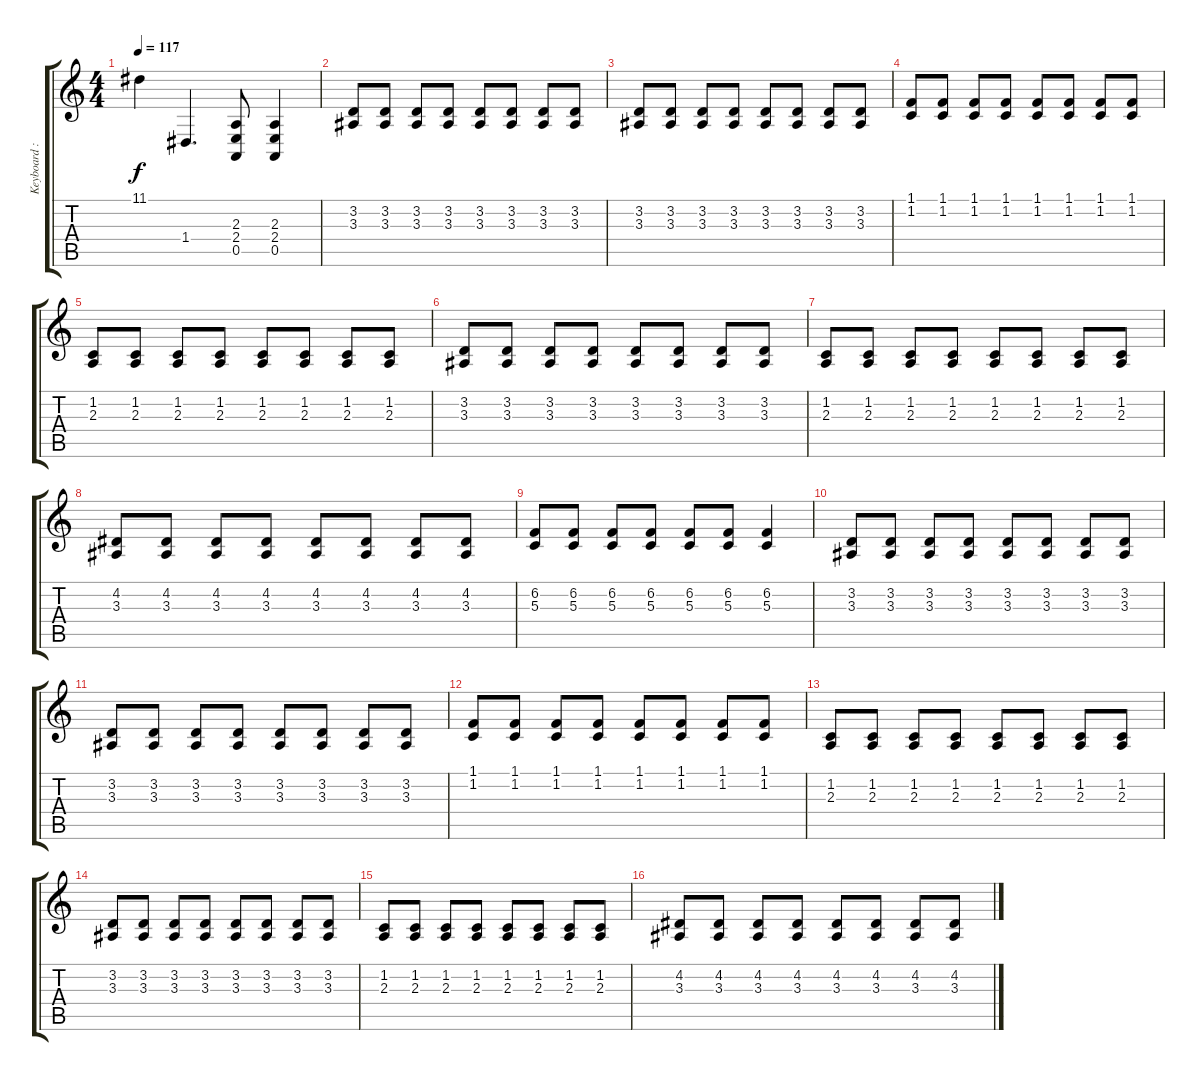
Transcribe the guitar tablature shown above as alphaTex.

\track ("Keyboard : Kotobuki Tsumugi - Chan" "Keyboard :") {instrument brightacousticpiano}
\staff {score tabs}
\tuning (E4 B3 G3 D3 A2 E2) {hide}
\ts (4 4)
\tempo 117
\clef g2
\ks c
11.1{t}.4{dy f} 1.4.4{d} (2.3 2.4 0.5).8 (2.3 2.4 0.5).4 |
(3.2 3.3).8{balance 14} (3.2 3.3).8 (3.2 3.3).8 (3.2 3.3).8 (3.2 3.3).8 (3.2 3.3).8 (3.2 3.3).8 (3.2 3.3).8 |
(3.2 3.3).8 (3.2 3.3).8 (3.2 3.3).8 (3.2 3.3).8 (3.2 3.3).8 (3.2 3.3).8 (3.2 3.3).8 (3.2 3.3).8 |
(1.1 1.2).8 (1.1 1.2).8 (1.1 1.2).8 (1.1 1.2).8 (1.1 1.2).8 (1.1 1.2).8 (1.1 1.2).8 (1.1 1.2).8 |
(1.2 2.3).8 (1.2 2.3).8 (1.2 2.3).8 (1.2 2.3).8 (1.2 2.3).8 (1.2 2.3).8 (1.2 2.3).8 (1.2 2.3).8 |
(3.2 3.3).8 (3.2 3.3).8 (3.2 3.3).8 (3.2 3.3).8 (3.2 3.3).8 (3.2 3.3).8 (3.2 3.3).8 (3.2 3.3).8 |
(1.2 2.3).8 (1.2 2.3).8 (1.2 2.3).8 (1.2 2.3).8 (1.2 2.3).8 (1.2 2.3).8 (1.2 2.3).8 (1.2 2.3).8 |
(4.2 3.3).8 (4.2 3.3).8 (4.2 3.3).8 (4.2 3.3).8 (4.2 3.3).8 (4.2 3.3).8 (4.2 3.3).8 (4.2 3.3).8 |
(6.2 5.3).8 (6.2 5.3).8 (6.2 5.3).8 (6.2 5.3).8 (6.2 5.3).8 (6.2 5.3).8 (6.2 5.3).4 |
(3.2 3.3).8 (3.2 3.3).8 (3.2 3.3).8 (3.2 3.3).8 (3.2 3.3).8 (3.2 3.3).8 (3.2 3.3).8 (3.2 3.3).8 |
(3.2 3.3).8 (3.2 3.3).8 (3.2 3.3).8 (3.2 3.3).8 (3.2 3.3).8 (3.2 3.3).8 (3.2 3.3).8 (3.2 3.3).8 |
(1.1 1.2).8 (1.1 1.2).8 (1.1 1.2).8 (1.1 1.2).8 (1.1 1.2).8 (1.1 1.2).8 (1.1 1.2).8 (1.1 1.2).8 |
(1.2 2.3).8 (1.2 2.3).8 (1.2 2.3).8 (1.2 2.3).8 (1.2 2.3).8 (1.2 2.3).8 (1.2 2.3).8 (1.2 2.3).8 |
(3.2 3.3).8 (3.2 3.3).8 (3.2 3.3).8 (3.2 3.3).8 (3.2 3.3).8 (3.2 3.3).8 (3.2 3.3).8 (3.2 3.3).8 |
(1.2 2.3).8 (1.2 2.3).8 (1.2 2.3).8 (1.2 2.3).8 (1.2 2.3).8 (1.2 2.3).8 (1.2 2.3).8 (1.2 2.3).8 |
(4.2 3.3).8 (4.2 3.3).8 (4.2 3.3).8 (4.2 3.3).8 (4.2 3.3).8 (4.2 3.3).8 (4.2 3.3).8 (4.2 3.3).8
